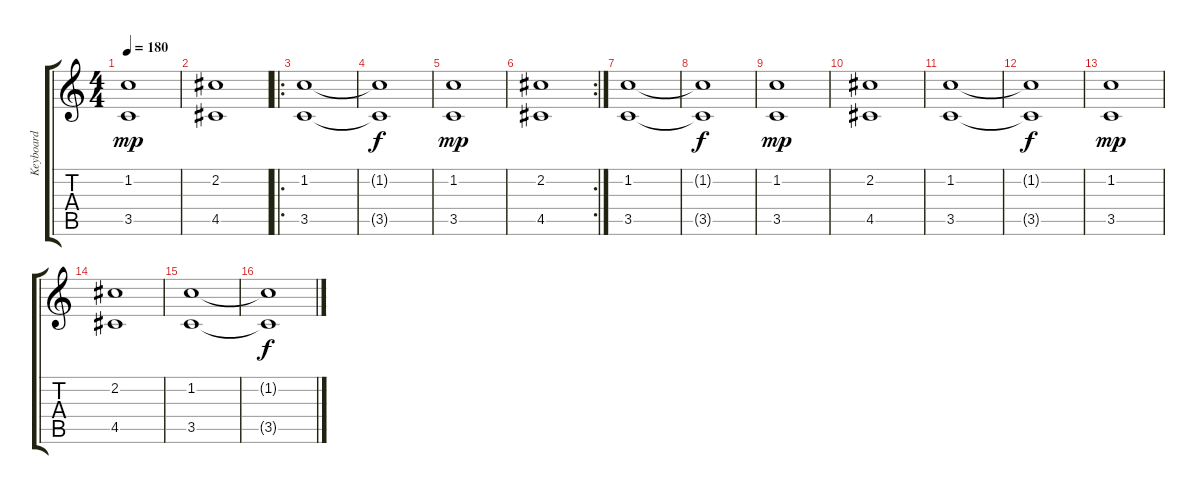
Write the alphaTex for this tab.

\track ("Keyboard" "Keyboard") {instrument stringensemble1}
\staff {score tabs}
\tuning (E5 B4 G4 D4 A3 D3) {hide}
\ts (4 4)
\tempo 180
\clef g2
\ks c
(1.2 3.5).1{dy mp} |
(2.2 4.5).1 |
\ro
(1.2 3.5).1 |
(1.2{t} 3.5{t}).1{dy f} |
(1.2 3.5).1{dy mp} |
\rc 2
(2.2 4.5).1 |
(1.2 3.5).1 |
(1.2{t} 3.5{t}).1{dy f} |
(1.2 3.5).1{dy mp} |
(2.2 4.5).1 |
(1.2 3.5).1 |
(1.2{t} 3.5{t}).1{dy f} |
(1.2 3.5).1{dy mp} |
(2.2 4.5).1 |
(1.2 3.5).1 |
(1.2{t} 3.5{t}).1{dy f}
